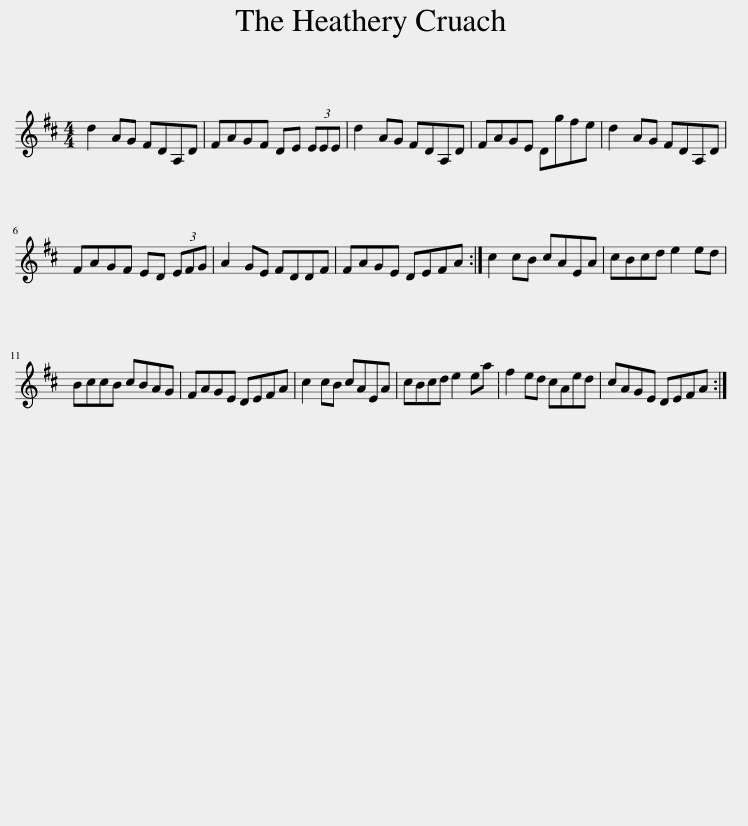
X:1
L:1/8
M:4/4
I:linebreak $
K:D
V:1 treble
V:1
 d2 AG FDA,D | FAGF DE (3EEE | d2 AG FDA,D | FAGE Dgfe | d2 AG FDA,D |$ %5
 FAGF ED (3EFG | A2 GE FDDF | FAGE DEFA :| c2 cB cAEA | cBcd e2 ed |$ %10
 BccB cBAG | FAGE DEFA | c2 cB cAEA | cBcd e2 ea | f2 ed cAed | %15
 cAGE DEFA :| %16
